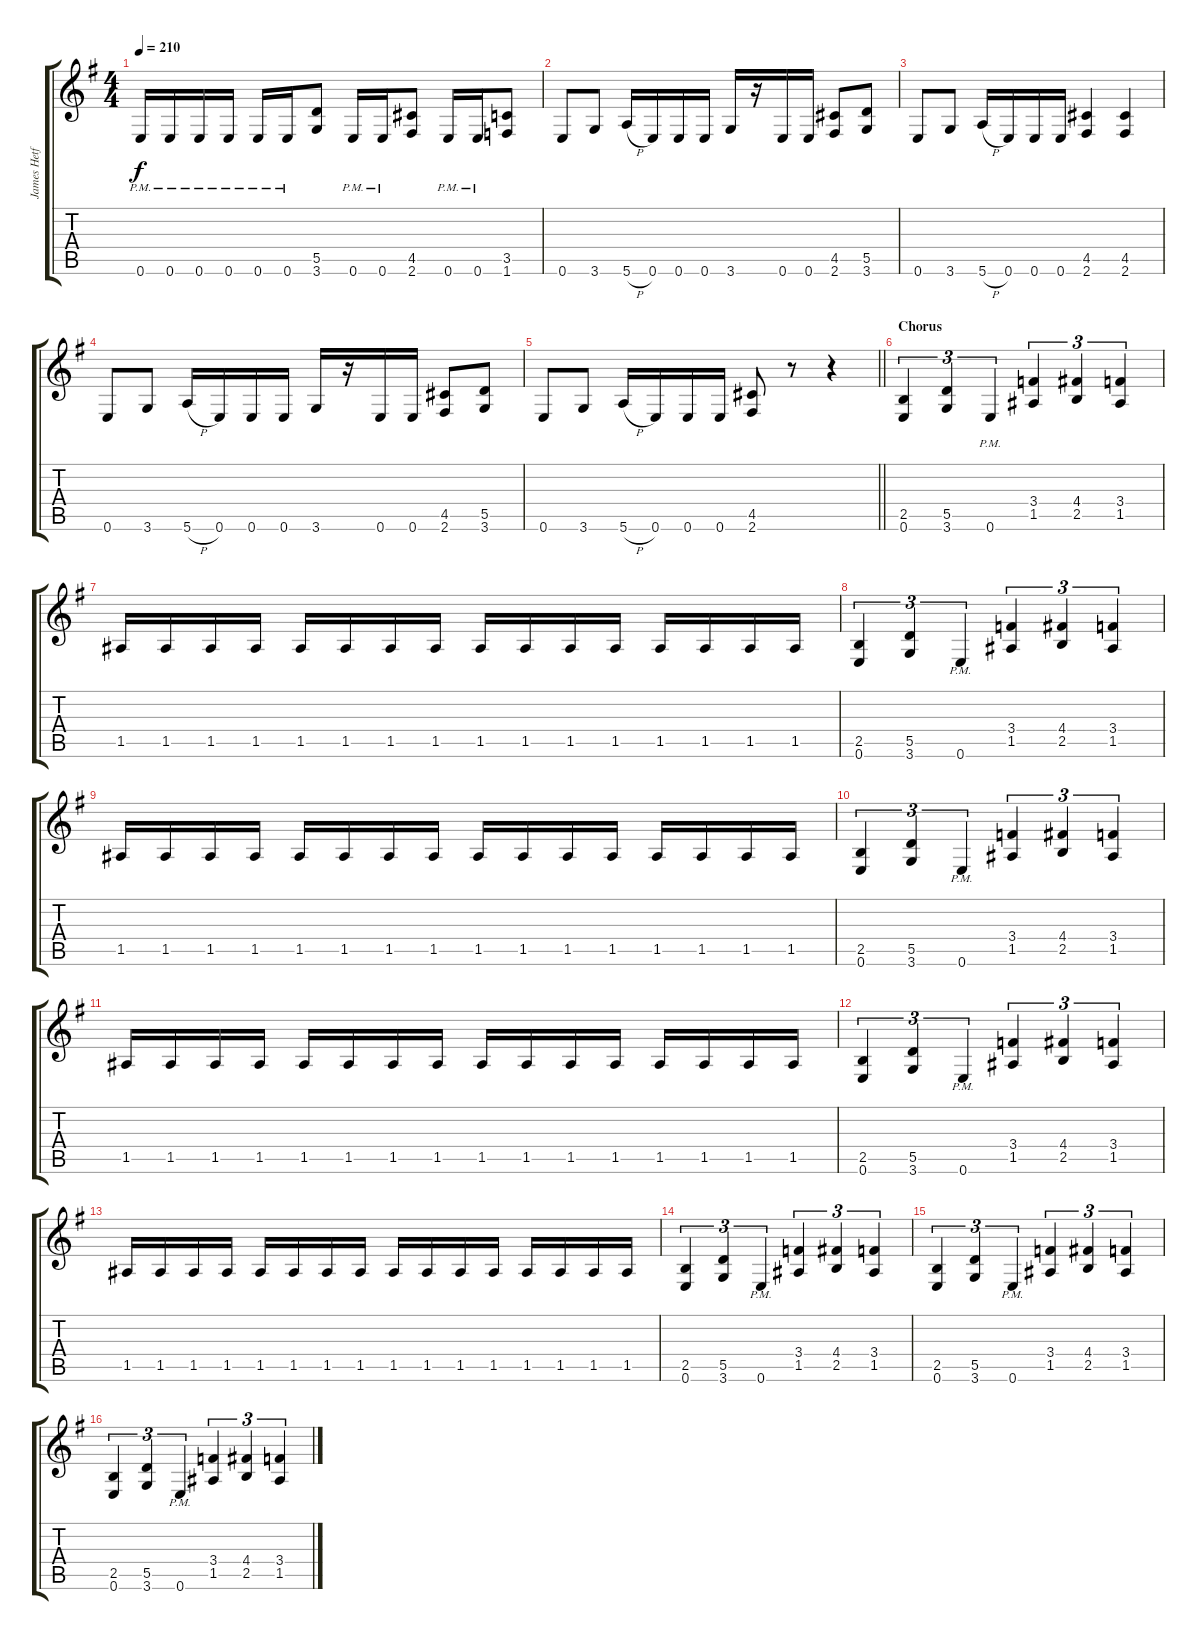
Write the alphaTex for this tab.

\track ("James Hetfield" "James Hetf") {instrument distortionguitar}
\staff {score tabs}
\tuning (E4 B3 G3 D3 A2 E2) {hide}
\ts (4 4)
\tempo 210
\clef g2
\ks g
0.6{pm}.16{dy f} 0.6{pm}.16 0.6{pm}.16 0.6{pm}.16 0.6{pm}.16 0.6{pm}.16 (5.5 3.6).8 0.6{pm}.16 0.6{pm}.16 (4.5 2.6).8 0.6{pm}.16 0.6{pm}.16 (3.5 1.6).8 |
0.6.8 3.6.8 5.6{h}.16 0.6.16 0.6.16 0.6.16 3.6.16 r.16 0.6.16 0.6.16 (4.5 2.6).8 (5.5 3.6).8 |
0.6.8 3.6.8 5.6{h}.16 0.6.16 0.6.16 0.6.16 (4.5 2.6).4 (4.5 2.6).4 |
0.6.8 3.6.8 5.6{h}.16 0.6.16 0.6.16 0.6.16 3.6.16 r.16 0.6.16 0.6.16 (4.5 2.6).8 (5.5 3.6).8 |
\barLineRight lightlight
0.6.8 3.6.8 5.6{h}.16 0.6.16 0.6.16 0.6.16 (4.5 2.6).8 r.8 r.4 |
\section ("" "Chorus")
(2.5 0.6).4{tu (3 2)} (5.5 3.6).4{tu (3 2)} 0.6{pm}.4{tu (3 2)} (3.4 1.5).4{tu (3 2)} (4.4 2.5).4{tu (3 2)} (3.4 1.5).4{tu (3 2)} |
1.5.16 1.5.16 1.5.16 1.5.16 1.5.16 1.5.16 1.5.16 1.5.16 1.5.16 1.5.16 1.5.16 1.5.16 1.5.16 1.5.16 1.5.16 1.5.16 |
(2.5 0.6).4{tu (3 2)} (5.5 3.6).4{tu (3 2)} 0.6{pm}.4{tu (3 2)} (3.4 1.5).4{tu (3 2)} (4.4 2.5).4{tu (3 2)} (3.4 1.5).4{tu (3 2)} |
1.5.16 1.5.16 1.5.16 1.5.16 1.5.16 1.5.16 1.5.16 1.5.16 1.5.16 1.5.16 1.5.16 1.5.16 1.5.16 1.5.16 1.5.16 1.5.16 |
(2.5 0.6).4{tu (3 2)} (5.5 3.6).4{tu (3 2)} 0.6{pm}.4{tu (3 2)} (3.4 1.5).4{tu (3 2)} (4.4 2.5).4{tu (3 2)} (3.4 1.5).4{tu (3 2)} |
1.5.16 1.5.16 1.5.16 1.5.16 1.5.16 1.5.16 1.5.16 1.5.16 1.5.16 1.5.16 1.5.16 1.5.16 1.5.16 1.5.16 1.5.16 1.5.16 |
(2.5 0.6).4{tu (3 2)} (5.5 3.6).4{tu (3 2)} 0.6{pm}.4{tu (3 2)} (3.4 1.5).4{tu (3 2)} (4.4 2.5).4{tu (3 2)} (3.4 1.5).4{tu (3 2)} |
1.5.16 1.5.16 1.5.16 1.5.16 1.5.16 1.5.16 1.5.16 1.5.16 1.5.16 1.5.16 1.5.16 1.5.16 1.5.16 1.5.16 1.5.16 1.5.16 |
(2.5 0.6).4{tu (3 2)} (5.5 3.6).4{tu (3 2)} 0.6{pm}.4{tu (3 2)} (3.4 1.5).4{tu (3 2)} (4.4 2.5).4{tu (3 2)} (3.4 1.5).4{tu (3 2)} |
(2.5 0.6).4{tu (3 2)} (5.5 3.6).4{tu (3 2)} 0.6{pm}.4{tu (3 2)} (3.4 1.5).4{tu (3 2)} (4.4 2.5).4{tu (3 2)} (3.4 1.5).4{tu (3 2)} |
(2.5 0.6).4{tu (3 2)} (5.5 3.6).4{tu (3 2)} 0.6{pm}.4{tu (3 2)} (3.4 1.5).4{tu (3 2)} (4.4 2.5).4{tu (3 2)} (3.4 1.5).4{tu (3 2)}
